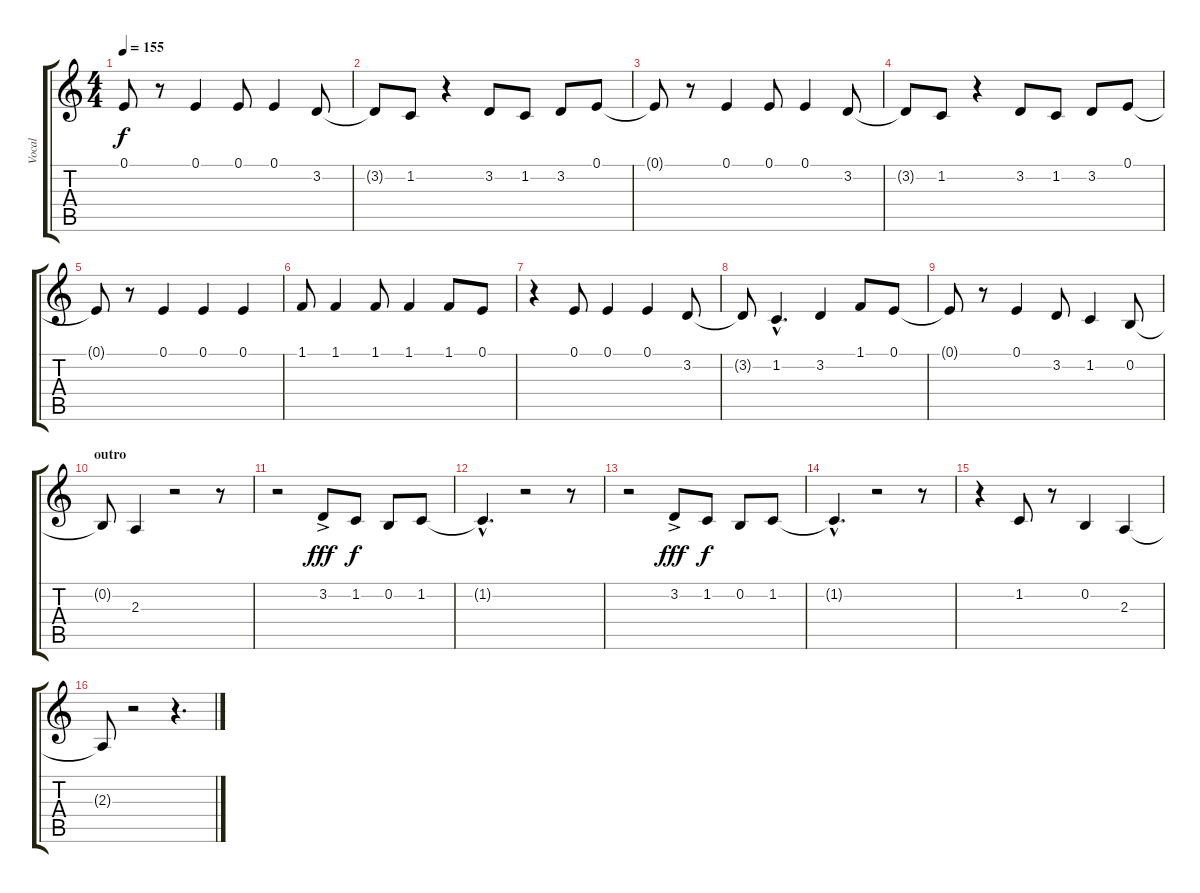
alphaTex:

\track ("Vocal" "Vocal") {instrument lead5charang}
\staff {score tabs}
\tuning (E4 B3 G3 D3 A2 E2) {hide}
\ts (4 4)
\tempo 155
\clef g2
\ks c
0.1{t}.8{dy f} r.8 0.1.4 0.1.8 0.1.4 3.2.8 |
3.2{t}.8 1.2.8 r.4 3.2.8 1.2.8 3.2.8 0.1.8 |
0.1{t}.8 r.8 0.1.4 0.1.8 0.1.4 3.2.8 |
3.2{t}.8 1.2.8 r.4 3.2.8 1.2.8 3.2.8 0.1.8 |
0.1{t}.8 r.8 0.1.4 0.1.4 0.1.4 |
1.1.8 1.1.4 1.1.8 1.1.4 1.1.8 0.1.8 |
r.4 0.1.8 0.1.4 0.1.4 3.2.8 |
3.2{t}.8 1.2{hac}.4{d} 3.2.4 1.1.8 0.1.8 |
0.1{t}.8 r.8 0.1.4 3.2.8 1.2.4 0.2.8 |
\section ("" "outro")
0.2{t}.8 2.3.4 r.2 r.8 |
r.2 3.2{ac}.8{dy fff} 1.2.8{dy f} 0.2.8 1.2.8 |
1.2{hac t}.4{d} r.2 r.8 |
r.2 3.2{ac}.8{dy fff} 1.2.8{dy f} 0.2.8 1.2.8 |
1.2{hac t}.4{d} r.2 r.8 |
r.4 1.2.8 r.8 0.2.4 2.3.4 |
2.3{t}.8 r.2 r.4{d}
